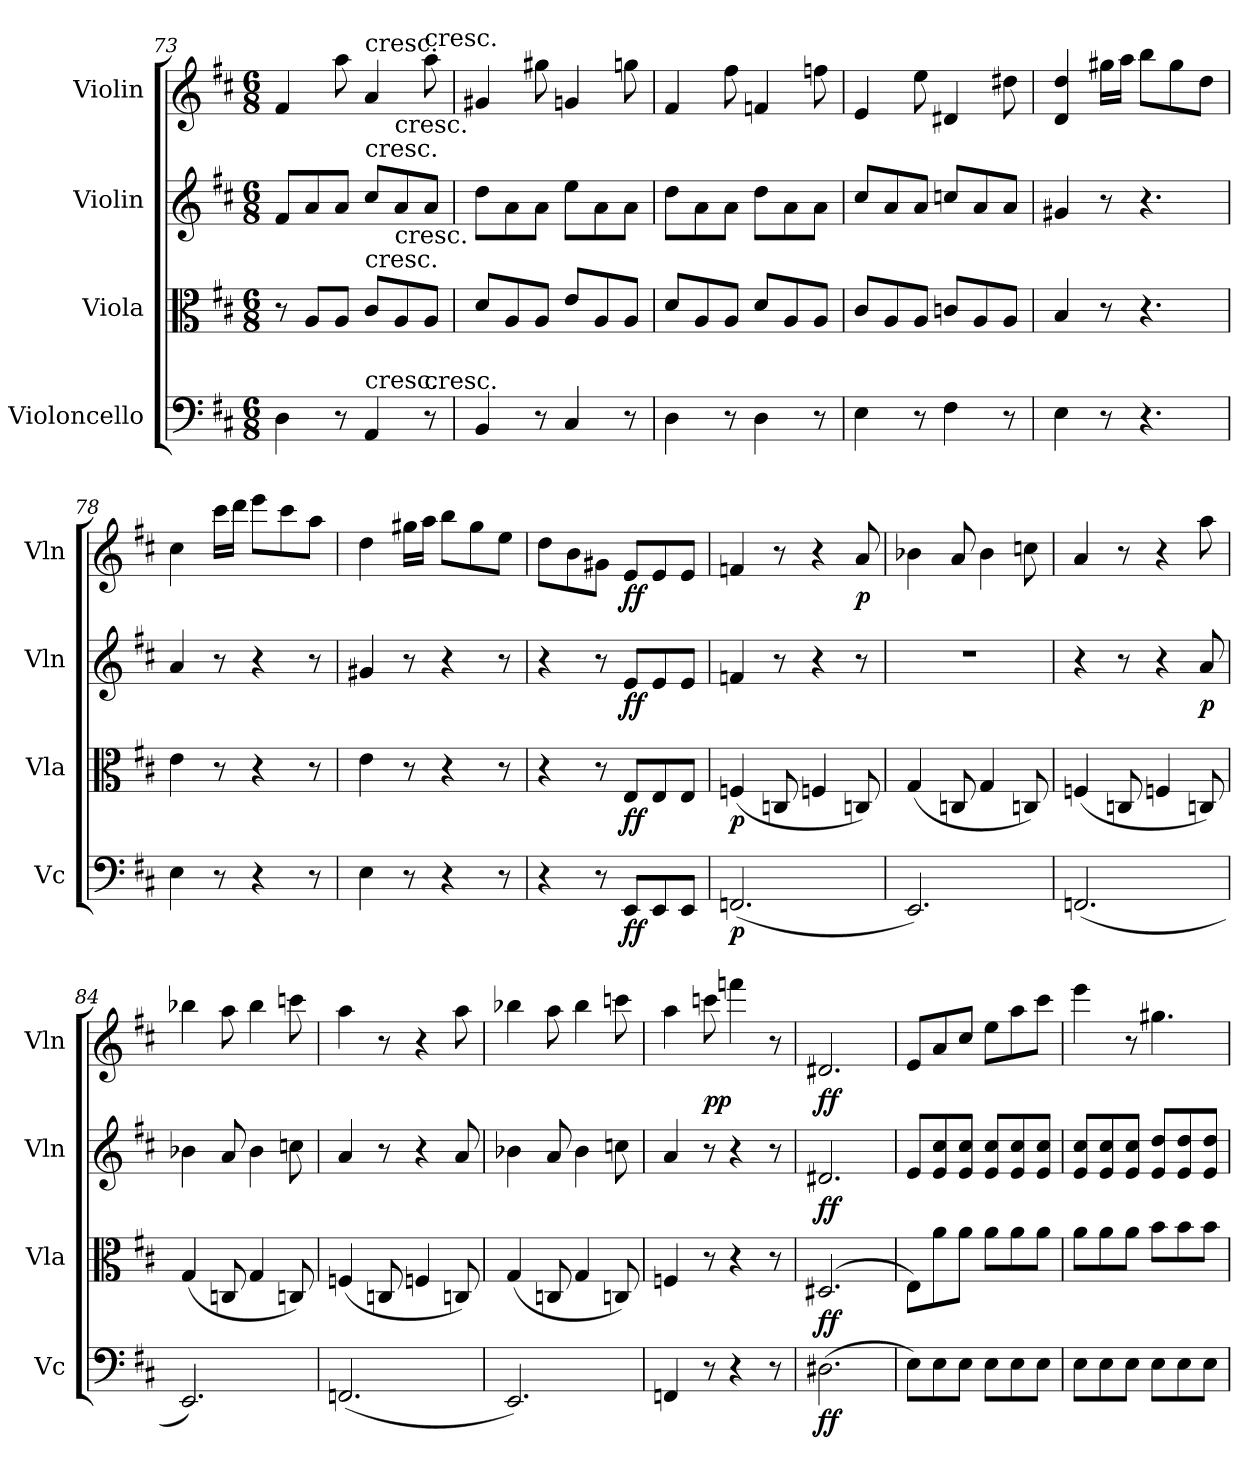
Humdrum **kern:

**kern	**dynam	**kern	**dynam	**kern	**dynam	**kern	**dynam
*part4	*part4	*part3	*part3	*part2	*part2	*part1	*part1
*staff4	*staff4	*staff3	*staff3	*staff2	*staff2	*staff1	*staff1
*I"Violoncello	*	*I"Viola	*	*I"Violin	*	*I"Violin	*
*I'Vc	*	*I'Vla	*	*I'Vln	*	*I'Vln	*
*clefF4	*	*clefC3	*	*clefG2	*	*clefG2	*
*k[f#c#]	*	*k[f#c#]	*	*k[f#c#]	*	*k[f#c#]	*
*M6/8	*	*M6/8	*	*M6/8	*	*M6/8	*
=73	=73	=73	=73	=73	=73	=73	=73
4D\	.	8r	.	8f#/L	.	4f#/	.
.	.	8A/L	.	8a/	.	.	.
8r	.	8A/J	.	8a/J	.	8aa\	.
!	!	!	!	!	!	!LO:TX:t=cresc.	!
!	!	!	!	!LO:TX:t=cresc.	!	!	!
!	!	!LO:TX:t=cresc.	!	!	!	!	!
!LO:TX:t=cresc.	!	!	!	!	!	!	!
4AA/	.	8c#/L	.	8cc#/L	.	4a/	.
!	!	!	!	!LO:TX:t=cresc.	!	!	!
!	!	!LO:TX:t=cresc.	!	!	!	!	!
.	.	8A/	.	8a/	.	.	.
!	!	!	!	!	!	!LO:TX:t=cresc.	!
!LO:TX:t=cresc.	!	!	!	!	!	!	!
8r	.	8A/J	.	8a/J	.	8aa\	.
=74	=74	=74	=74	=74	=74	=74	=74
4BB/	.	8d/L	.	8dd\L	.	4g#X/	.
.	.	8A/	.	8a\	.	.	.
8r	.	8A/J	.	8a\J	.	8gg#X\	.
4C#/	.	8e/L	.	8ee\L	.	4gn/	.
.	.	8A/	.	8a\	.	.	.
8r	.	8A/J	.	8a\J	.	8ggn\	.
=75	=75	=75	=75	=75	=75	=75	=75
4D\	.	8d/L	.	8dd\L	.	4f#/	.
.	.	8A/	.	8a\	.	.	.
8r	.	8A/J	.	8a\J	.	8ff#\	.
4D\	.	8d/L	.	8dd\L	.	4fn/	.
.	.	8A/	.	8a\	.	.	.
8r	.	8A/J	.	8a\J	.	8ffn\	.
=76	=76	=76	=76	=76	=76	=76	=76
4E\	.	8c#/L	.	8cc#/L	.	4e/	.
.	.	8A/	.	8a/	.	.	.
8r	.	8A/J	.	8a/J	.	8ee\	.
4F#\	.	8cn/L	.	8ccn/L	.	4d#X/	.
.	.	8A/	.	8a/	.	.	.
8r	.	8A/J	.	8a/J	.	8dd#X\	.
=77	=77	=77	=77	=77	=77	=77	=77
4E\	.	4B/	.	4g#X/	.	4d/ 4dd/	.
8r	.	8r	.	8r	.	16gg#X\LL	.
.	.	.	.	.	.	16aa\JJ	.
4.r	.	4.r	.	4.r	.	8bb\L	.
.	.	.	.	.	.	8gg#\	.
.	.	.	.	.	.	8dd\J	.
=78	=78	=78	=78	=78	=78	=78	=78
4E\	.	4e\	.	4a/	.	4cc#\	.
8r	.	8r	.	8r	.	16ccc#\LL	.
.	.	.	.	.	.	16ddd\JJ	.
4r	.	4r	.	4r	.	8eee\L	.
.	.	.	.	.	.	8ccc#\	.
8r	.	8r	.	8r	.	8aa\J	.
=79	=79	=79	=79	=79	=79	=79	=79
4E\	.	4e\	.	4g#X/	.	4dd\	.
8r	.	8r	.	8r	.	16gg#X\LL	.
.	.	.	.	.	.	16aa\JJ	.
4r	.	4r	.	4r	.	8bb\L	.
.	.	.	.	.	.	8gg#\	.
8r	.	8r	.	8r	.	8ee\J	.
=80	=80	=80	=80	=80	=80	=80	=80
4r	.	4r	.	4r	.	8dd\L	.
.	.	.	.	.	.	8b\	.
8r	.	8r	.	8r	.	8g#X\J	.
8EE/L	ff	8E/L	ff	8e/L	ff	8e/L	ff
8EE/	.	8E/	.	8e/	.	8e/	.
8EE/J	.	8E/J	.	8e/J	.	8e/J	.
=81	=81	=81	=81	=81	=81	=81	=81
(2.FFn/	p	(4Fn/	p	4fn/	.	4fn/	.
.	.	8Cn/	.	8r	.	8r	.
.	.	4Fn/	.	4r	.	4r	.
.	.	8Cn/)	.	8r	.	8a/	p
=82	=82	=82	=82	=82	=82	=82	=82
2.EE/)	.	(4G/	.	2.r	.	4b-X\	.
.	.	8Cn/	.	.	.	8a/	.
.	.	4G/	.	.	.	4b-\	.
.	.	8Cn/)	.	.	.	8ccn\	.
=83	=83	=83	=83	=83	=83	=83	=83
(2.FFn/	.	(4Fn/	.	4r	.	4a/	.
.	.	8Cn/	.	8r	.	8r	.
.	.	4Fn/	.	4r	.	4r	.
.	.	8Cn/)	.	8a/	p	8aa\	.
=84	=84	=84	=84	=84	=84	=84	=84
2.EE/)	.	(4G/	.	4b-X\	.	4bb-X\	.
.	.	8Cn/	.	8a/	.	8aa\	.
.	.	4G/	.	4b-\	.	4bb-\	.
.	.	8Cn/)	.	8ccn\	.	8cccn\	.
=85	=85	=85	=85	=85	=85	=85	=85
(2.FFn/	.	(4Fn/	.	4a/	.	4aa\	.
.	.	8Cn/	.	8r	.	8r	.
.	.	4Fn/	.	4r	.	4r	.
.	.	8Cn/)	.	8a/	.	8aa\	.
=86	=86	=86	=86	=86	=86	=86	=86
2.EE/)	.	(4G/	.	4b-X\	.	4bb-X\	.
.	.	8Cn/	.	8a/	.	8aa\	.
.	.	4G/	.	4b-\	.	4bb-\	.
.	.	8Cn/)	.	8ccn\	.	8cccn\	.
=87	=87	=87	=87	=87	=87	=87	=87
4FFn/	.	4Fn/	.	4a/	.	4aa\	.
8r	.	8r	.	8r	.	8cccn\	pp
4r	.	4r	.	4r	.	4fffn\	.
8r	.	8r	.	8r	.	8r	.
=88	=88	=88	=88	=88	=88	=88	=88
(2.D#X\	ff	(2.D#X/	ff	2.d#X/	ff	2.d#X/	ff
=89	=89	=89	=89	=89	=89	=89	=89
8E\L)	.	8E\L)	.	8e/L	.	8e/L	.
8E\	.	8a\	.	8e/ 8cc#/	.	8a/	.
8E\J	.	8a\J	.	8e/ 8cc#/J	.	8cc#/J	.
8E\L	.	8a\L	.	8e/ 8cc#/L	.	8ee\L	.
8E\	.	8a\	.	8e/ 8cc#/	.	8aa\	.
8E\J	.	8a\J	.	8e/ 8cc#/J	.	8ccc#\J	.
=90	=90	=90	=90	=90	=90	=90	=90
8E\L	.	8a\L	.	8e/ 8cc#/L	.	4eee\	.
8E\	.	8a\	.	8e/ 8cc#/	.	.	.
8E\J	.	8a\J	.	8e/ 8cc#/J	.	8r	.
8E\L	.	8b\L	.	8e/ 8dd/L	.	4.gg#X\	.
8E\	.	8b\	.	8e/ 8dd/	.	.	.
8E\J	.	8b\J	.	8e/ 8dd/J	.	.	.
=	=	=	=	=	=	=	=
*-	*-	*-	*-	*-	*-	*-	*-
